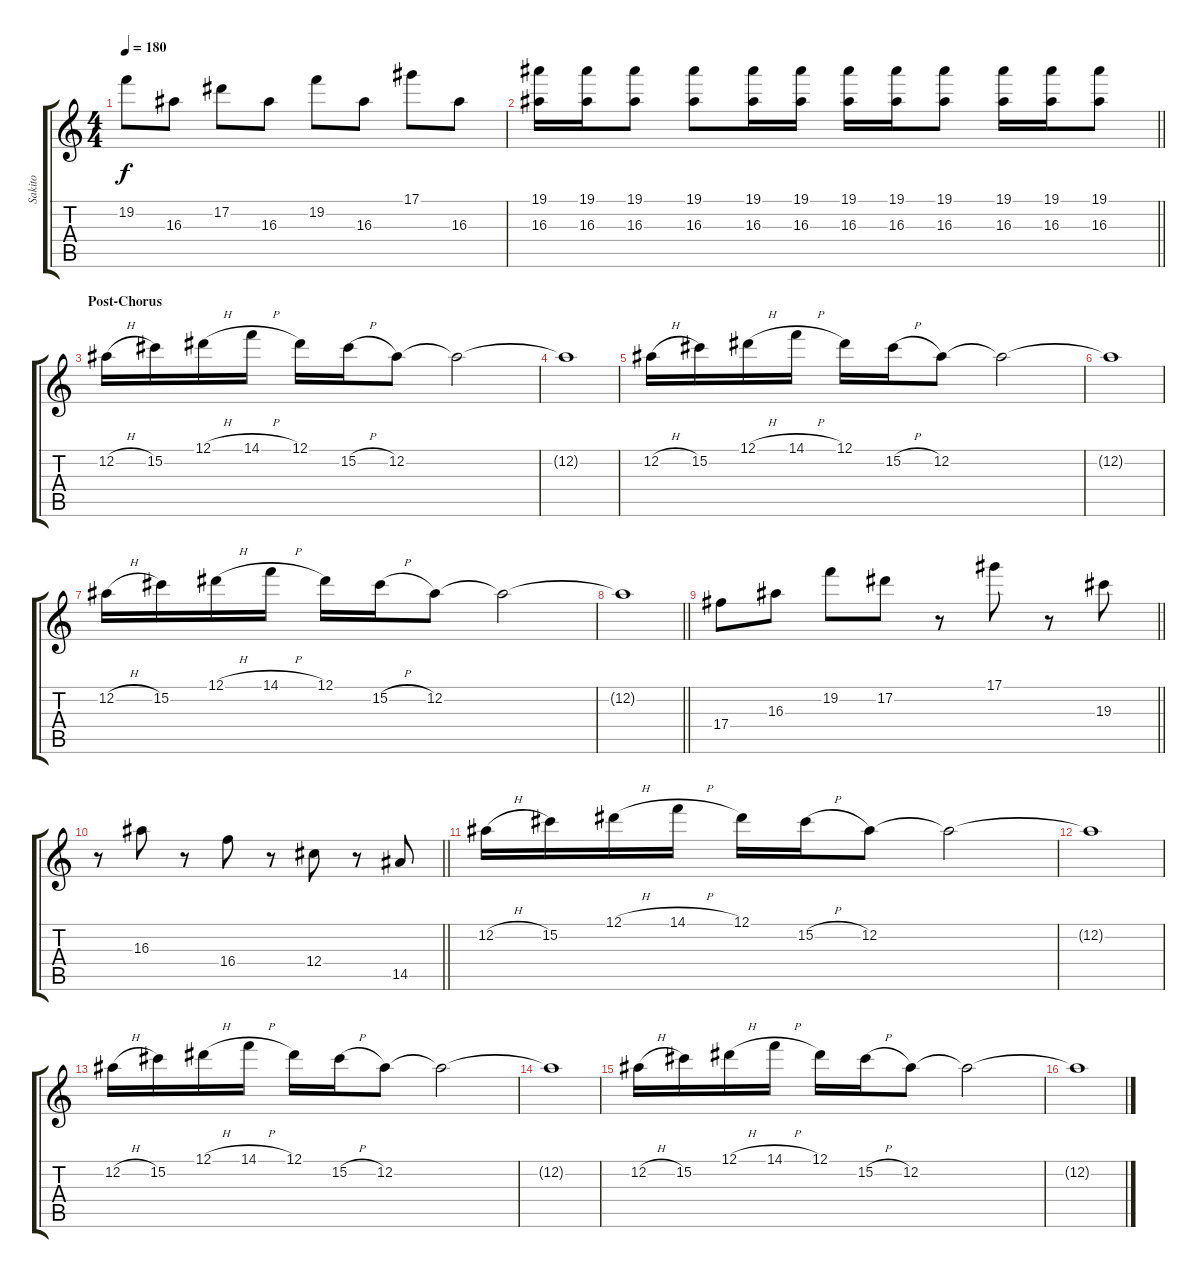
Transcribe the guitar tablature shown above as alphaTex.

\track ("Sakito" "Sakito") {instrument overdrivenguitar}
\staff {score tabs}
\tuning (Eb4 Bb3 Gb3 Db3 Ab2 Eb2) {hide}
\ts (4 4)
\tempo 180
\clef g2
\ks c
19.2.8{dy f} 16.3.8 17.2.8 16.3.8 19.2.8 16.3.8 17.1.8 16.3.8 |
\barLineRight lightlight
(19.1 16.3).16 (19.1 16.3).16 (19.1 16.3).8 (19.1 16.3).8 (19.1 16.3).16 (19.1 16.3).16 (19.1 16.3).16 (19.1 16.3).16 (19.1 16.3).8 (19.1 16.3).16 (19.1 16.3).16 (19.1 16.3).8 |
\section ("" "Post-Chorus")
12.2{h}.16 15.2.16 12.1{h}.16 14.1{h}.16 12.1.16 15.2{h}.16 12.2.8 12.2{t}.2 |
12.2{t}.1 |
12.2{h}.16 15.2.16 12.1{h}.16 14.1{h}.16 12.1.16 15.2{h}.16 12.2.8 12.2{t}.2 |
12.2{t}.1 |
12.2{h}.16 15.2.16 12.1{h}.16 14.1{h}.16 12.1.16 15.2{h}.16 12.2.8 12.2{t}.2 |
\barLineRight lightlight
12.2{t}.1 |
\barLineRight lightlight
17.4.8 16.3.8 19.2.8 17.2.8 r.8 17.1.8 r.8 19.3.8 |
\barLineRight lightlight
r.8 16.3.8 r.8 16.4.8 r.8 12.4.8 r.8 14.5.8 |
12.2{h}.16 15.2.16 12.1{h}.16 14.1{h}.16 12.1.16 15.2{h}.16 12.2.8 12.2{t}.2 |
12.2{t}.1 |
12.2{h}.16 15.2.16 12.1{h}.16 14.1{h}.16 12.1.16 15.2{h}.16 12.2.8 12.2{t}.2 |
12.2{t}.1 |
12.2{h}.16 15.2.16 12.1{h}.16 14.1{h}.16 12.1.16 15.2{h}.16 12.2.8 12.2{t}.2 |
12.2{t}.1
